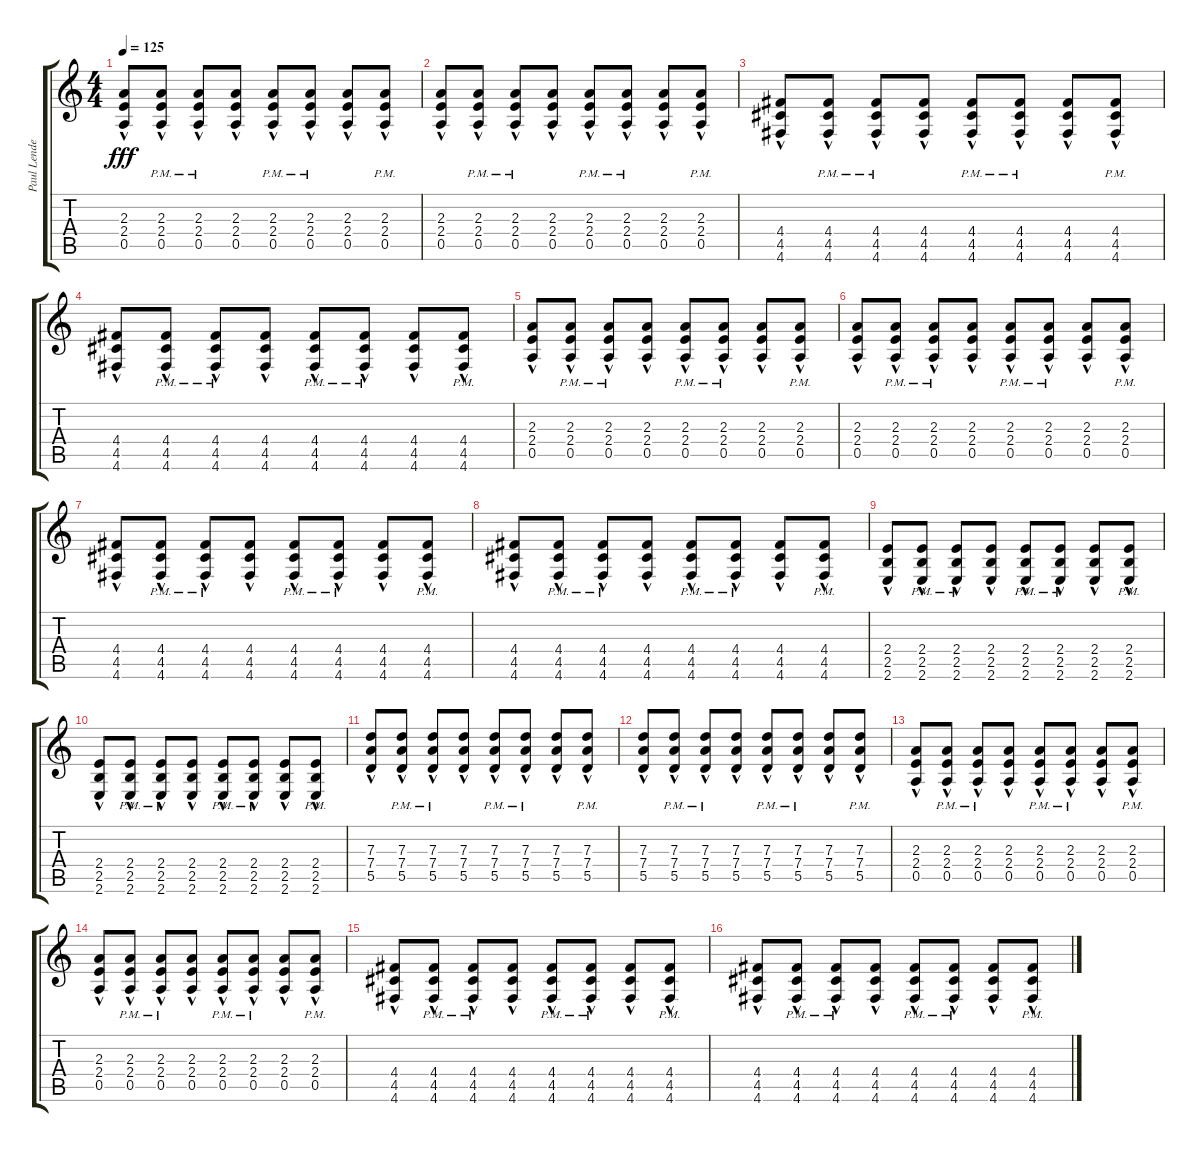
\track ("Paul Lenders" "Paul Lende") {instrument distortionguitar}
\staff {score tabs}
\tuning (E4 B3 G3 D3 A2 D2) {hide}
\ts (4 4)
\tempo 125
\clef g2
\ks c
(2.3 2.4 0.5{hac}).8{dy fff} (2.3{pm} 2.4{pm} 0.5{hac pm}).8 (2.3{pm} 2.4{pm} 0.5{hac pm}).8 (2.3 2.4 0.5{hac}).8 (2.3{pm} 2.4{pm} 0.5{hac pm}).8 (2.3{pm} 2.4{pm} 0.5{hac pm}).8 (2.3 2.4 0.5{hac}).8 (2.3{pm} 2.4{pm} 0.5{hac pm}).8 |
(2.3 2.4 0.5{hac}).8 (2.3{pm} 2.4{pm} 0.5{hac pm}).8 (2.3{pm} 2.4{pm} 0.5{hac pm}).8 (2.3 2.4 0.5{hac}).8 (2.3{pm} 2.4{pm} 0.5{hac pm}).8 (2.3{pm} 2.4{pm} 0.5{hac pm}).8 (2.3 2.4 0.5{hac}).8 (2.3{pm} 2.4{pm} 0.5{hac pm}).8 |
(4.4 4.5{hac} 4.6).8 (4.4{pm} 4.5{hac pm} 4.6{pm}).8 (4.4{pm} 4.5{hac pm} 4.6{pm}).8 (4.4 4.5{hac} 4.6).8 (4.4{pm} 4.5{hac pm} 4.6{pm}).8 (4.4{pm} 4.5{hac pm} 4.6{pm}).8 (4.4 4.5{hac} 4.6).8 (4.4{pm} 4.5{hac pm} 4.6{pm}).8 |
(4.4 4.5{hac} 4.6).8 (4.4{pm} 4.5{hac pm} 4.6{pm}).8 (4.4{pm} 4.5{hac pm} 4.6{pm}).8 (4.4 4.5{hac} 4.6).8 (4.4{pm} 4.5{hac pm} 4.6{pm}).8 (4.4{pm} 4.5{hac pm} 4.6{pm}).8 (4.4 4.5{hac} 4.6).8 (4.4{pm} 4.5{hac pm} 4.6{pm}).8 |
(2.3 2.4 0.5{hac}).8 (2.3{pm} 2.4{pm} 0.5{hac pm}).8 (2.3{pm} 2.4{pm} 0.5{hac pm}).8 (2.3 2.4 0.5{hac}).8 (2.3{pm} 2.4{pm} 0.5{hac pm}).8 (2.3{pm} 2.4{pm} 0.5{hac pm}).8 (2.3 2.4 0.5{hac}).8 (2.3{pm} 2.4{pm} 0.5{hac pm}).8 |
(2.3 2.4 0.5{hac}).8 (2.3{pm} 2.4{pm} 0.5{hac pm}).8 (2.3{pm} 2.4{pm} 0.5{hac pm}).8 (2.3 2.4 0.5{hac}).8 (2.3{pm} 2.4{pm} 0.5{hac pm}).8 (2.3{pm} 2.4{pm} 0.5{hac pm}).8 (2.3 2.4 0.5{hac}).8 (2.3{pm} 2.4{pm} 0.5{hac pm}).8 |
(4.4 4.5{hac} 4.6).8 (4.4{pm} 4.5{hac pm} 4.6{pm}).8 (4.4{pm} 4.5{hac pm} 4.6{pm}).8 (4.4 4.5{hac} 4.6).8 (4.4{pm} 4.5{hac pm} 4.6{pm}).8 (4.4{pm} 4.5{hac pm} 4.6{pm}).8 (4.4 4.5{hac} 4.6).8 (4.4{pm} 4.5{hac pm} 4.6{pm}).8 |
(4.4 4.5{hac} 4.6).8 (4.4{pm} 4.5{hac pm} 4.6{pm}).8 (4.4{pm} 4.5{hac pm} 4.6{pm}).8 (4.4 4.5{hac} 4.6).8 (4.4{pm} 4.5{hac pm} 4.6{pm}).8 (4.4{pm} 4.5{hac pm} 4.6{pm}).8 (4.4 4.5{hac} 4.6).8 (4.4{pm} 4.5{hac pm} 4.6{pm}).8 |
(2.4{hac} 2.5 2.6).8 (2.4{hac pm} 2.5{pm} 2.6{pm}).8 (2.4{hac pm} 2.5{pm} 2.6{pm}).8 (2.4{hac} 2.5 2.6).8 (2.4{hac pm} 2.5{pm} 2.6{pm}).8 (2.4{hac pm} 2.5{pm} 2.6{pm}).8 (2.4{hac} 2.5 2.6).8 (2.4{hac pm} 2.5{pm} 2.6{pm}).8 |
(2.4{hac} 2.5 2.6).8 (2.4{hac pm} 2.5{pm} 2.6{pm}).8 (2.4{hac pm} 2.5{pm} 2.6{pm}).8 (2.4{hac} 2.5 2.6).8 (2.4{hac pm} 2.5{pm} 2.6{pm}).8 (2.4{hac pm} 2.5{pm} 2.6{pm}).8 (2.4{hac} 2.5 2.6).8 (2.4{hac pm} 2.5{pm} 2.6{pm}).8 |
(7.3 7.4{hac} 5.5).8 (7.3{pm} 7.4{hac pm} 5.5{pm}).8 (7.3{pm} 7.4{hac pm} 5.5{pm}).8 (7.3 7.4{hac} 5.5).8 (7.3{pm} 7.4{hac pm} 5.5{pm}).8 (7.3{pm} 7.4{hac pm} 5.5{pm}).8 (7.3 7.4{hac} 5.5).8 (7.3{pm} 7.4{hac pm} 5.5{pm}).8 |
(7.3 7.4{hac} 5.5).8 (7.3{pm} 7.4{hac pm} 5.5{pm}).8 (7.3{pm} 7.4{hac pm} 5.5{pm}).8 (7.3 7.4{hac} 5.5).8 (7.3{pm} 7.4{hac pm} 5.5{pm}).8 (7.3{pm} 7.4{hac pm} 5.5{pm}).8 (7.3 7.4{hac} 5.5).8 (7.3{pm} 7.4{hac pm} 5.5{pm}).8 |
(2.3 2.4 0.5{hac}).8 (2.3{pm} 2.4{pm} 0.5{hac pm}).8 (2.3{pm} 2.4{pm} 0.5{hac pm}).8 (2.3 2.4 0.5{hac}).8 (2.3{pm} 2.4{pm} 0.5{hac pm}).8 (2.3{pm} 2.4{pm} 0.5{hac pm}).8 (2.3 2.4 0.5{hac}).8 (2.3{pm} 2.4{pm} 0.5{hac pm}).8 |
(2.3 2.4 0.5{hac}).8 (2.3{pm} 2.4{pm} 0.5{hac pm}).8 (2.3{pm} 2.4{pm} 0.5{hac pm}).8 (2.3 2.4 0.5{hac}).8 (2.3{pm} 2.4{pm} 0.5{hac pm}).8 (2.3{pm} 2.4{pm} 0.5{hac pm}).8 (2.3 2.4 0.5{hac}).8 (2.3{pm} 2.4{pm} 0.5{hac pm}).8 |
(4.4 4.5{hac} 4.6).8 (4.4{pm} 4.5{hac pm} 4.6{pm}).8 (4.4{pm} 4.5{hac pm} 4.6{pm}).8 (4.4 4.5{hac} 4.6).8 (4.4{pm} 4.5{hac pm} 4.6{pm}).8 (4.4{pm} 4.5{hac pm} 4.6{pm}).8 (4.4 4.5{hac} 4.6).8 (4.4{pm} 4.5{hac pm} 4.6{pm}).8 |
(4.4 4.5{hac} 4.6).8 (4.4{pm} 4.5{hac pm} 4.6{pm}).8 (4.4{pm} 4.5{hac pm} 4.6{pm}).8 (4.4 4.5{hac} 4.6).8 (4.4{pm} 4.5{hac pm} 4.6{pm}).8 (4.4{pm} 4.5{hac pm} 4.6{pm}).8 (4.4 4.5{hac} 4.6).8 (4.4{pm} 4.5{hac pm} 4.6{pm}).8
